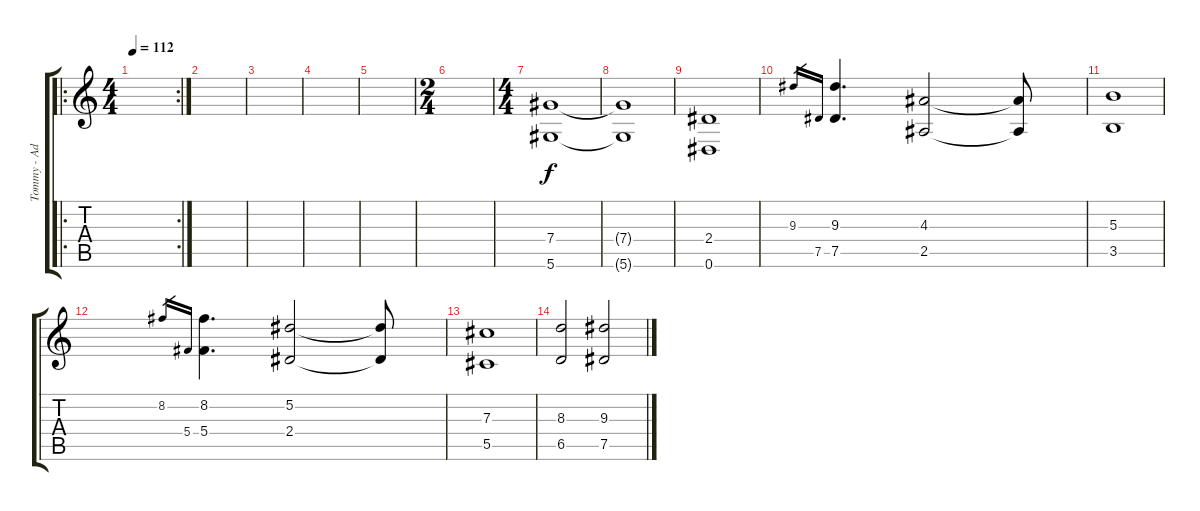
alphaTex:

\track ("Tommy - Additional Guitar" "Tommy - Ad") {instrument distortionguitar}
\staff {score tabs}
\tuning (Eb4 Bb3 Gb3 Db3 Ab2 Eb2) {hide}
\ro
\rc 2
\ts (4 4)
\tempo 112
\clef g2
\ks c
|
|
|
|
|
\ts (2 4)
|
\ts (4 4)
(7.4 5.6).1{volume 10 balance 2} |
(7.4{t} 5.6{t}).1 |
(2.4 0.6).1 |
9.3.16{gr} 7.5.16{gr} (9.3 7.5).4{d} (4.3 2.5).2 (4.3{t} 2.5{t}).8 |
(5.3 3.5).1 |
8.2.16{gr} 5.4.16{gr} (8.2 5.4).4{d} (5.2 2.4).2 (5.2{t} 2.4{t}).8 |
(7.3 5.5).1 |
(8.3 6.5).2 (9.3 7.5).2
